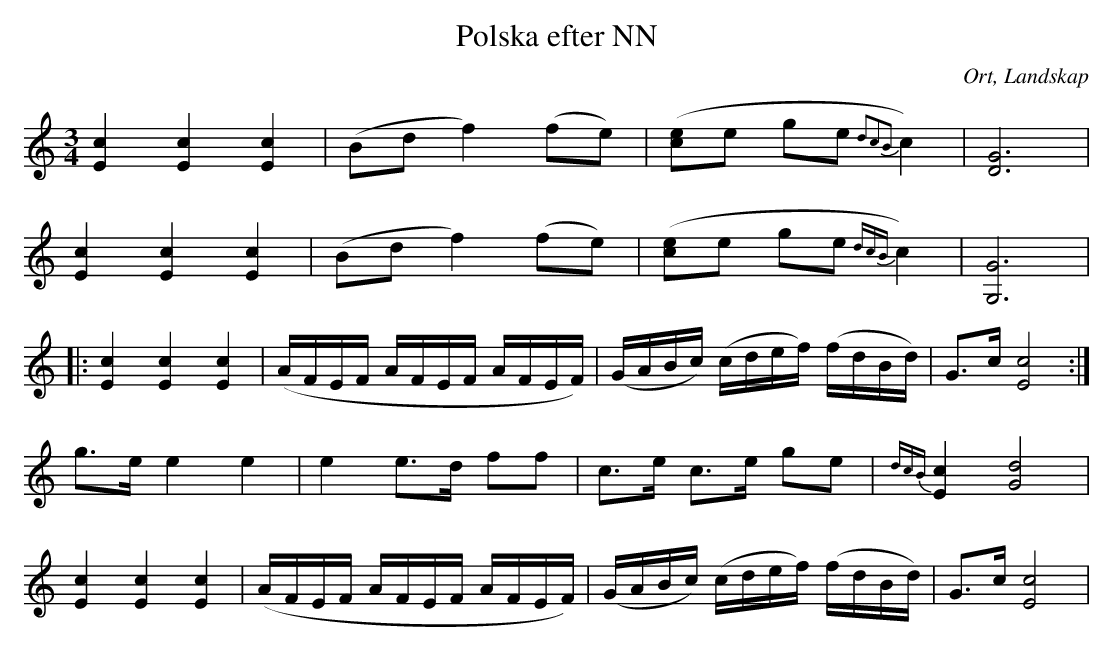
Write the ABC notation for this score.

X:1
T:Polska efter NN
O:Ort, Landskap
M:3/4
L:1/16
K:C
[E4c4] [E4c4] [E4c4]|(B2d2 f4) (f2e2)|([c2e2]e2 g2e2 {d2c2B2}c4)|[G12D12]|
[E4c4] [E4c4] [E4c4]|(B2d2 f4) (f2e2)|([c2e2]e2 g2e2 {dcB}c4)|[G,12G12]|
|:[E4c4] [E4c4] [E4c4]|(AFEF AFEF AFEF)|(GABc) (cdef) (fdBd)|G2>c2 [E8c8]:|
g2>e2 e4 e4|e4 e2>d2 f2f2|c2>e2 c2>e2 g2e2|{dcB}[E4c4] [G8d8]|
[E4c4] [E4c4] [E4c4]|(AFEF AFEF AFEF)|(GABc) (cdef) (fdBd)|G2>c2 [E8c8]|
